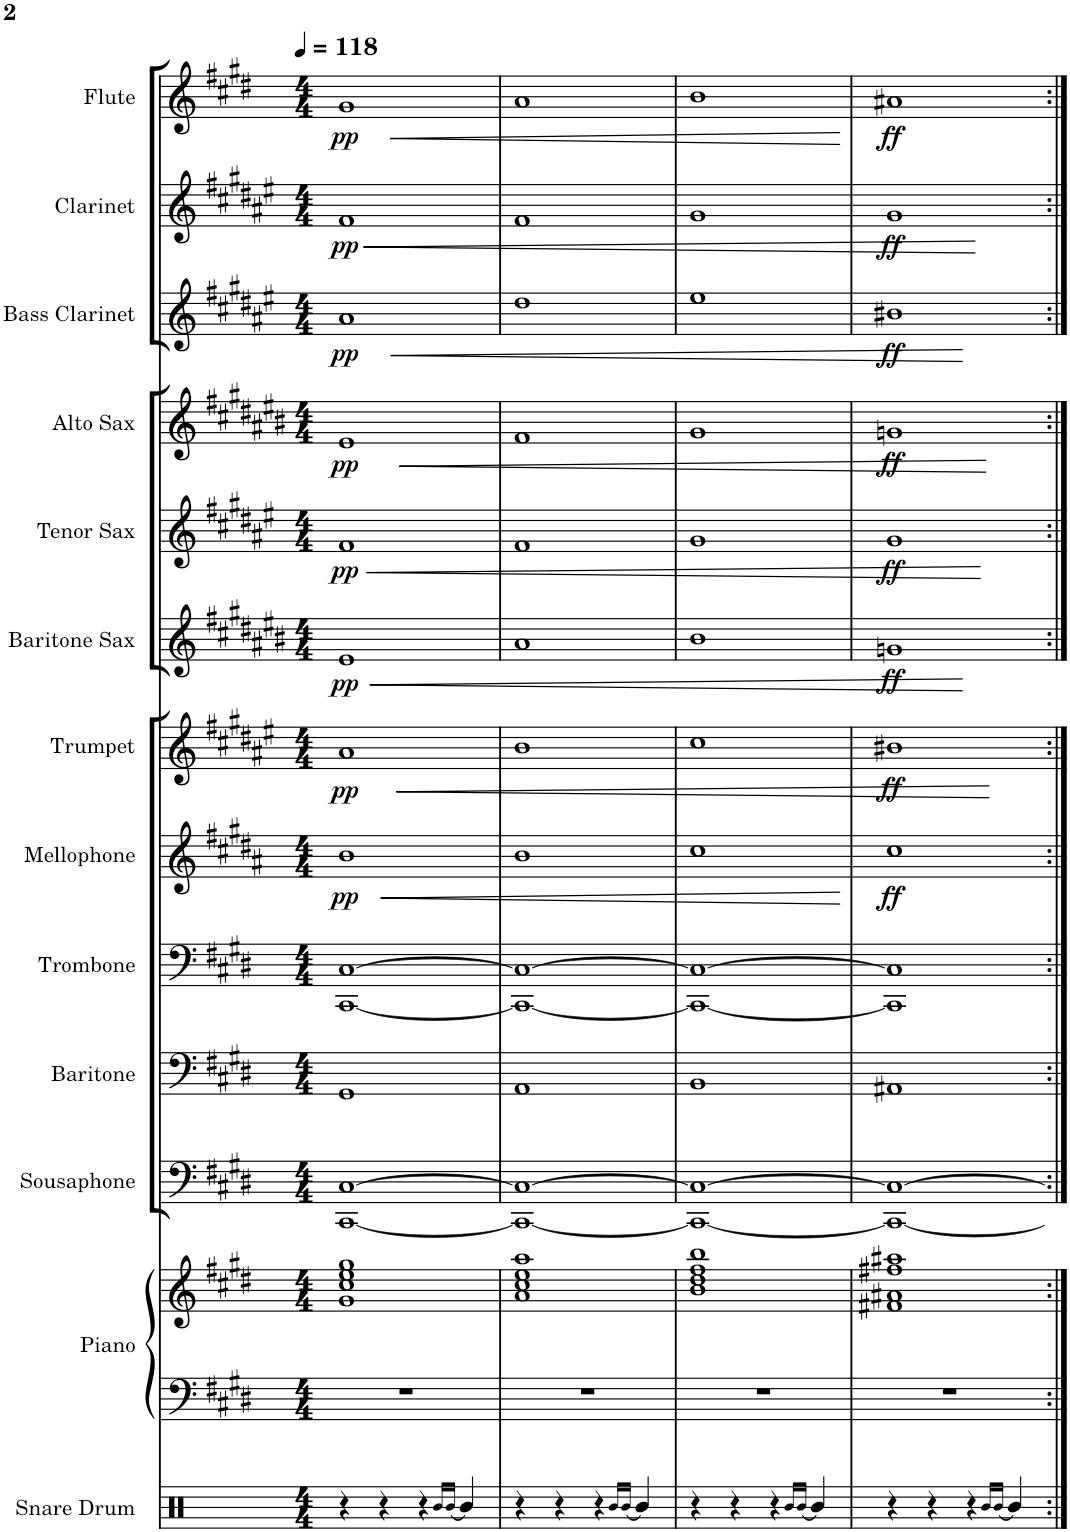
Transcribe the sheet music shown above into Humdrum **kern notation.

**kern	**kern	**kern	**kern	**kern	**kern	**kern	**dynam	**kern	**dynam	**kern	**dynam	**kern	**dynam	**kern	**dynam	**kern	**dynam	**kern	**dynam	**kern	**dynam
*part13	*part12	*part12	*part11	*part10	*part9	*part8	*part8	*part7	*part7	*part6	*part6	*part5	*part5	*part4	*part4	*part3	*part3	*part2	*part2	*part1	*part1
*staff14	*staff13	*staff12	*staff11	*staff10	*staff9	*staff8	*staff8	*staff7	*staff7	*staff6	*staff6	*staff5	*staff5	*staff4	*staff4	*staff3	*staff3	*staff2	*staff2	*staff1	*staff1
*I"Snare Drum	*I"Piano	*	*I"Sousaphone	*I"Baritone	*I"Trombone	*I"Mellophone	*	*I"Trumpet	*	*I"Baritone Sax	*	*I"Tenor Sax	*	*I"Alto Sax	*	*I"Bass Clarinet	*	*I"Clarinet	*	*I"Flute	*
*I'S.D.	*I'Pno.	*	*I'Sphn.	*I'Btn.	*I'Tbn.	*I'Mph.	*	*I'Tpt.	*	*I'Bar. Sax.	*	*I'T. Sax.	*	*I'A. Sax.	*	*I'B. Cl.	*	*I'Cl.	*	*I'Fl.	*
*clefX	*clefF4	*clefG2	*clefF4	*clefF4	*clefF4	*clefG2	*	*clefG2	*	*clefG2	*	*clefG2	*	*clefG2	*	*clefG2	*	*clefG2	*	*clefG2	*
*	*	*	*	*Trd4c7	*	*Trd4c7	*	*Trd1c2	*	*Trd12c21	*	*Trd8c14	*	*Trd5c9	*	*Trd8c14	*	*Trd1c2	*	*	*
*k[]	*k[f#c#g#d#]	*k[f#c#g#d#]	*k[f#c#g#d#]	*k[f#c#g#d#]	*k[f#c#g#d#]	*k[f#c#g#d#a#]	*	*k[f#c#g#d#a#e#]	*	*k[f#c#g#d#a#e#b#]	*	*k[f#c#g#d#a#e#]	*	*k[f#c#g#d#a#e#b#]	*	*k[f#c#g#d#a#e#]	*	*k[f#c#g#d#a#e#]	*	*k[f#c#g#d#]	*
*M4/4	*M4/4	*M4/4	*M4/4	*M4/4	*M4/4	*M4/4	*	*M4/4	*	*M4/4	*	*M4/4	*	*M4/4	*	*M4/4	*	*M4/4	*	*M4/4	*
*MM118	*MM118	*MM118	*MM118	*MM118	*MM118	*MM118	*	*MM118	*	*MM118	*	*MM118	*	*MM118	*	*MM118	*	*MM118	*	*MM118	*
=1	=1	=1	=1	=1	=1	=1	=1	=1	=1	=1	=1	=1	=1	=1	=1	=1	=1	=1	=1	=1	=1
!	!	!	!	!	!	!	!LO:HP:b	!	!LO:HP:b	!	!LO:HP:b	!	!LO:HP:b	!	!LO:HP:b	!	!LO:HP:b	!	!LO:HP:b	!	!LO:HP:b
!	!	!	!	!	!	!	!LO:DY:n=1:b	!	!LO:DY:n=1:b	!	!LO:DY:n=1:b	!	!LO:DY:n=1:b	!	!LO:DY:n=1:b	!	!LO:DY:n=1:b	!	!LO:DY:n=1:b	!	!LO:DY:n=1:b
4r	1r	1g# 1cc# 1ee 1gg#	[1CC# [1C#	1GG#	[1CC# [1C#	1b	< pp	1a#	< pp	1e#	< pp	1f#	< pp	1e#	< pp	1a#	< pp	1f#	< pp	1g#	< pp
4r	.	.	.	.	.	.	.	.	.	.	.	.	.	.	.	.	.	.	.	.	.
4r	.	.	.	.	.	.	.	.	.	.	.	.	.	.	.	.	.	.	.	.	.
16qR/LL	.	.	.	.	.	.	.	.	.	.	.	.	.	.	.	.	.	.	.	.	.
[16qR/JJ	.	.	.	.	.	.	.	.	.	.	.	.	.	.	.	.	.	.	.	.	.
4R/]	.	.	.	.	.	.	.	.	.	.	.	.	.	.	.	.	.	.	.	.	.
=2	=2	=2	=2	=2	=2	=2	=2	=2	=2	=2	=2	=2	=2	=2	=2	=2	=2	=2	=2	=2	=2
4r	1r	1a 1cc# 1ee 1aa	1CC#_ 1C#_	1AA	1CC#_ 1C#_	1b	.	1b	.	1a#	.	1f#	.	1f#	.	1dd#	.	1f#	.	1a	.
4r	.	.	.	.	.	.	.	.	.	.	.	.	.	.	.	.	.	.	.	.	.
4r	.	.	.	.	.	.	.	.	.	.	.	.	.	.	.	.	.	.	.	.	.
16qR/LL	.	.	.	.	.	.	.	.	.	.	.	.	.	.	.	.	.	.	.	.	.
[16qR/JJ	.	.	.	.	.	.	.	.	.	.	.	.	.	.	.	.	.	.	.	.	.
4R/]	.	.	.	.	.	.	.	.	.	.	.	.	.	.	.	.	.	.	.	.	.
=3	=3	=3	=3	=3	=3	=3	=3	=3	=3	=3	=3	=3	=3	=3	=3	=3	=3	=3	=3	=3	=3
4r	1r	1b 1dd# 1ff# 1bb	1CC#_ 1C#_	1BB	1CC#_ 1C#_	1cc#	.	1cc#	.	1b#	.	1g#	.	1g#	.	1ee#	.	1g#	.	1b	.
4r	.	.	.	.	.	.	.	.	.	.	.	.	.	.	.	.	.	.	.	.	.
4r	.	.	.	.	.	.	.	.	.	.	.	.	.	.	.	.	.	.	.	.	.
16qR/LL	.	.	.	.	.	.	.	.	.	.	.	.	.	.	.	.	.	.	.	.	.
[16qR/JJ	.	.	.	.	.	.	.	.	.	.	.	.	.	.	.	.	.	.	.	.	.
4R/]	.	.	.	.	.	.	.	.	.	.	.	.	.	.	.	.	.	.	.	.	.
.	.	.	.	.	.	.	[	.	.	.	.	.	.	.	.	.	.	.	.	.	[
=4	=4	=4	=4	=4	=4	=4	=4	=4	=4	=4	=4	=4	=4	=4	=4	=4	=4	=4	=4	=4	=4
!	!	!	!	!	!	!	!LO:DY:b	!	!LO:DY:b	!	!LO:DY:b	!	!LO:DY:b	!	!LO:DY:b	!	!LO:DY:b	!	!LO:DY:b	!	!LO:DY:b
4r	1r	1f#X 1a#X 1ff#X 1aa#X	1CC#_ 1C#_	1AA#X	1CC#] 1C#]	1cc#	ff	1b#X	ff	1gn	ff	1g#	ff	1gn	ff	1b#X	ff	1g#	ff	1a#X	ff
4r	.	.	.	.	.	.	.	.	.	.	.	.	.	.	.	.	.	.	.	.	.
4r	.	.	.	.	.	.	.	.	.	.	.	.	.	.	.	.	.	.	.	.	.
16qR/LL	.	.	.	.	.	.	.	.	.	.	.	.	.	.	.	.	.	.	.	.	.
[16qR/JJ	.	.	.	.	.	.	.	.	.	.	.	.	.	.	.	.	.	.	.	.	.
4R/]	.	.	.	.	.	.	.	.	.	.	.	.	.	.	.	.	.	.	.	.	.
.	.	.	.	.	.	.	.	.	[	.	[	.	[	.	[	.	[	.	[	.	.
=:|!	=:|!	=:|!	=:|!	=:|!	=:|!	=:|!	=:|!	=:|!	=:|!	=:|!	=:|!	=:|!	=:|!	=:|!	=:|!	=:|!	=:|!	=:|!	=:|!	=:|!	=:|!
*-	*-	*-	*-	*-	*-	*-	*-	*-	*-	*-	*-	*-	*-	*-	*-	*-	*-	*-	*-	*-	*-
